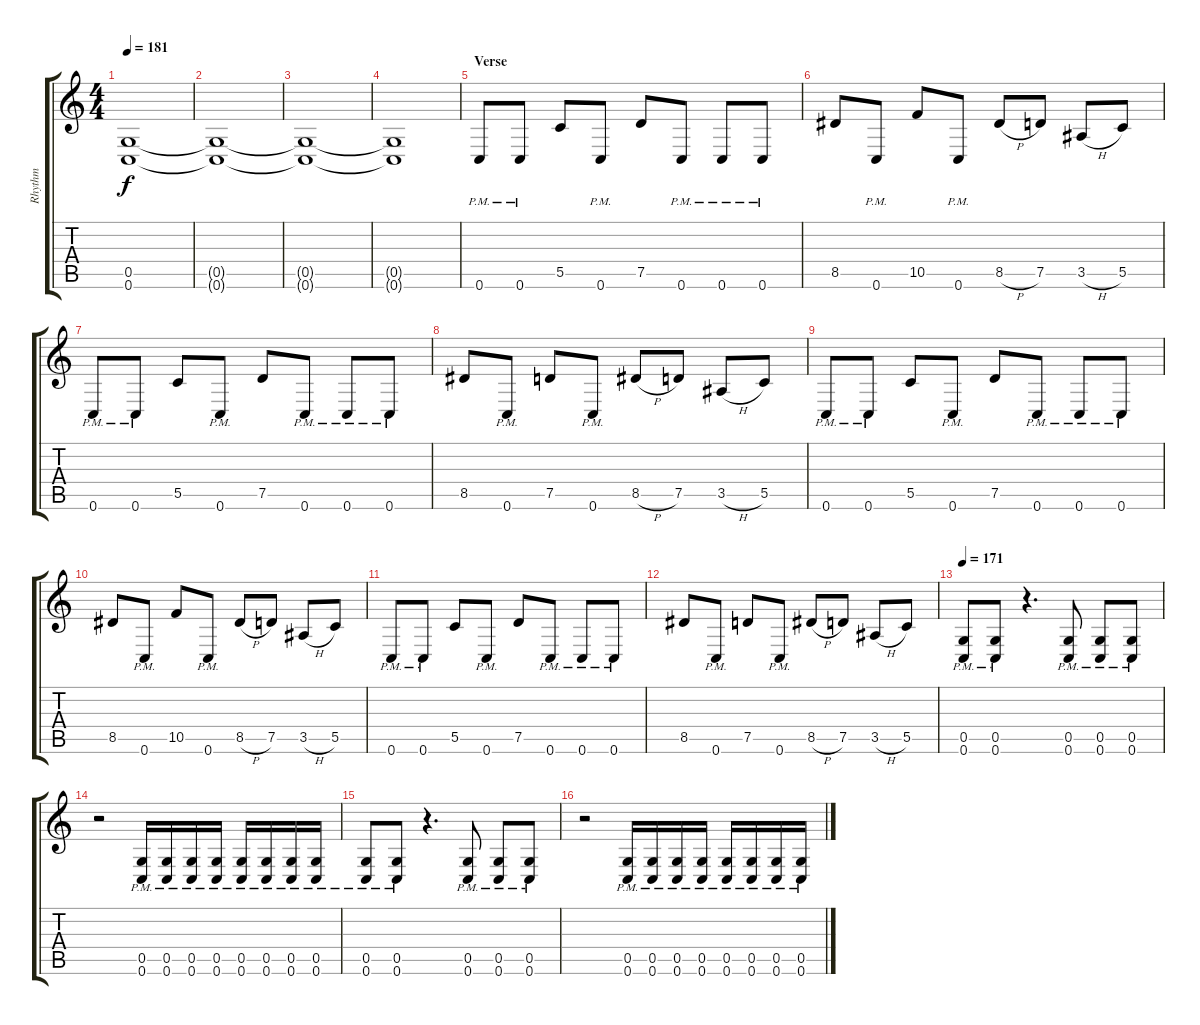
\track ("Rhythm" "Rhythm") {instrument distortionguitar}
\staff {score tabs}
\tuning (D4 A3 F3 C3 G2 C2) {hide}
\ts (4 4)
\tempo 181
\clef g2
\ks c
(0.5 0.6).1{dy f} |
(0.5{t} 0.6{t}).1 |
(0.5{t} 0.6{t}).1 |
(0.5{t} 0.6{t}).1 |
\section ("" "Verse")
0.6{pm}.8{volume 13 instrument distortionguitar} 0.6{pm}.8 5.5.8 0.6{pm}.8 7.5.8 0.6{pm}.8 0.6{pm}.8 0.6{pm}.8 |
8.5.8 0.6{pm}.8 10.5.8 0.6{pm}.8 8.5{h}.8 7.5.8 3.5{h}.8 5.5.8 |
0.6{pm}.8 0.6{pm}.8 5.5.8 0.6{pm}.8 7.5.8 0.6{pm}.8 0.6{pm}.8 0.6{pm}.8 |
8.5.8 0.6{pm}.8 7.5.8 0.6{pm}.8 8.5{h}.8 7.5.8 3.5{h}.8 5.5.8 |
0.6{pm}.8 0.6{pm}.8 5.5.8 0.6{pm}.8 7.5.8 0.6{pm}.8 0.6{pm}.8 0.6{pm}.8 |
8.5.8 0.6{pm}.8 10.5.8 0.6{pm}.8 8.5{h}.8 7.5.8 3.5{h}.8 5.5.8 |
0.6{pm}.8 0.6{pm}.8 5.5.8 0.6{pm}.8 7.5.8 0.6{pm}.8 0.6{pm}.8 0.6{pm}.8 |
8.5.8 0.6{pm}.8 7.5.8 0.6{pm}.8 8.5{h}.8 7.5.8 3.5{h}.8 5.5.8 |
\tempo 171
(0.5{pm} 0.6{pm}).8 (0.5{pm} 0.6{pm}).8 r.4{d} (0.5{pm} 0.6{pm}).8 (0.5{pm} 0.6{pm}).8 (0.5{pm} 0.6{pm}).8 |
r.2 (0.5{pm} 0.6{pm}).16 (0.5{pm} 0.6{pm}).16 (0.5{pm} 0.6{pm}).16 (0.5{pm} 0.6{pm}).16 (0.5{pm} 0.6{pm}).16 (0.5{pm} 0.6{pm}).16 (0.5{pm} 0.6{pm}).16 (0.5{pm} 0.6{pm}).16 |
(0.5{pm} 0.6{pm}).8 (0.5{pm} 0.6{pm}).8 r.4{d} (0.5{pm} 0.6{pm}).8 (0.5{pm} 0.6{pm}).8 (0.5{pm} 0.6{pm}).8 |
r.2 (0.5{pm} 0.6{pm}).16 (0.5{pm} 0.6{pm}).16 (0.5{pm} 0.6{pm}).16 (0.5{pm} 0.6{pm}).16 (0.5{pm} 0.6{pm}).16 (0.5{pm} 0.6{pm}).16 (0.5{pm} 0.6{pm}).16 (0.5{pm} 0.6{pm}).16
